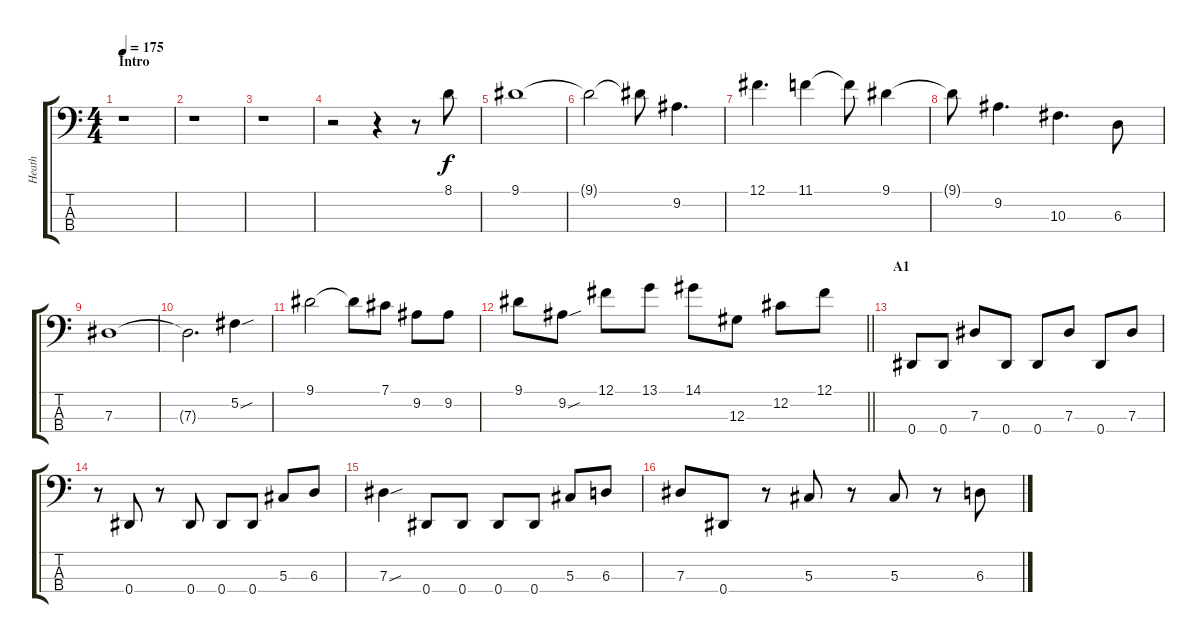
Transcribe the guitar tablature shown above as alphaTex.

\track ("Heath" "Heath") {instrument electricbasspick}
\staff {score tabs}
\tuning (Gb2 Db2 Ab1 Eb1) {hide}
\ts (4 4)
\section ("" "Intro")
\tempo 175
\clef f4
\ks c
r.1{dy f instrument electricbasspick} |
r.1 |
r.1 |
r.2 r.4 r.8 8.1.8 |
9.1.1 |
9.1{t}.2 9.1{t}.8 9.2.4{d} |
12.1.4{d} 11.1.4 11.1{t}.8 9.1.4 |
9.1{t}.8 9.2.4{d} 10.3.4{d} 6.3.8 |
7.3.1 |
7.3{t}.2{d} 5.2{sou}.4 |
9.1.2 9.1{t}.8 7.1.8 9.2.8 9.2.8 |
\barLineRight lightlight
9.1.8 9.2{sou}.8 12.1.8 13.1.8 14.1.8 12.3.8 12.2.8 12.1.8 |
\section ("" "A1")
0.4.8 0.4.8 7.3.8 0.4.8 0.4.8 7.3.8 0.4.8 7.3.8 |
r.8 0.4.8 r.8 0.4.8 0.4.8 0.4.8 5.3.8 6.3.8 |
7.3{sou}.4 0.4.8 0.4.8 0.4.8 0.4.8 5.3.8 6.3.8 |
7.3.8 0.4.8 r.8 5.3.8 r.8 5.3.8 r.8 6.3.8
